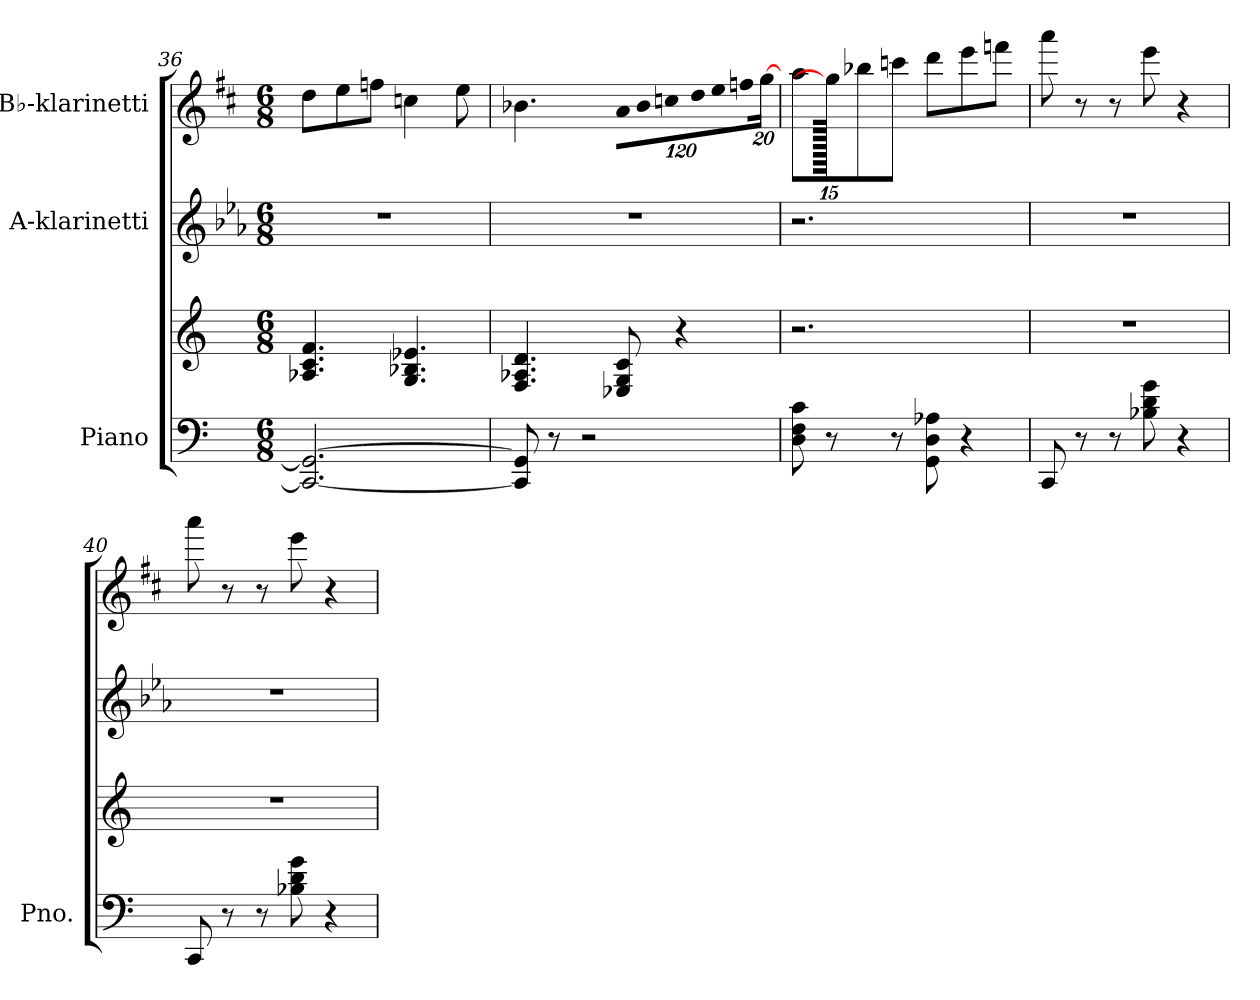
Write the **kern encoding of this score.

**kern	**kern	**kern	**kern
*part3	*part3	*part2	*part1
*staff4	*staff3	*staff2	*staff1
*I"Piano	*	*I"A-klarinetti	*I"B♭-klarinetti
*I'Pno.	*	*	*
*clefF4	*clefG2	*clefG2	*clefG2
*	*	*ITrd2c3	*ITrd1c2
*k[]	*k[]	*k[]	*k[]
*M6/8	*M6/8	*M6/8	*M6/8
=36	=36	=36	=36
2.CC/_ 2.GG/_	4.A-X/ 4.c/ 4.f/	2.r	8cc\L
.	.	.	8dd\
.	.	.	8ee-X\J
.	4.G/ 4.B-X/ 4.e-X/	.	4b-X\
.	.	.	8dd\
!!LO:PB:g=z
=37	=37	=37	=37
8CC/] 8GG/]	4.F/ 4.A-X/ 4.d/	2.r	4.a-X\
8r	.	.	.
2r	.	.	.
*	*	*	*Xbrackettup
!	!	!	!LO:N:vis=16
.	8E-X/ 8G/ 8c/	.	1920%103g\LL
!	!	!	!LO:N:vis=16
.	.	.	1920%103a-\
!	!	!	!LO:N:vis=16
.	.	.	1920%103b-X\
.	4r	.	.
!	!	!	!LO:N:vis=16
.	.	.	1920%103cc\
!	!	!	!LO:N:vis=16
.	.	.	1920%103dd\
!	!	!	!LO:N:vis=16
.	.	.	1920%103ee-X\
.	.	.	[320%17ff\JJ
=38	=38	=38	=38
8D\ 8F\ 8c\	2.r	2.r	8gg\L
8r	.	.	1920ff\]
.	.	.	8aa-X\
8r	.	.	.
.	.	.	8bb-X\J
8GG\ 8D\ 8A-X\	.	.	.
.	.	.	8ccc\L
4r	.	.	.
.	.	.	8ddd\
.	.	.	8eee-X\J
1920ryy	1920ryy	1920ryy	.
=39	=39	=39	=39
8CC/	2.r	2.r	8ggg\
8r	.	.	8r
8r	.	.	8r
8B-X\ 8d\ 8g\	.	.	8ddd\
4r	.	.	4r
=40	=40	=40	=40
8CC/	2.r	2.r	8ggg\
8r	.	.	8r
8r	.	.	8r
8B-X\ 8d\ 8g\	.	.	8ddd\
4r	.	.	4r
=	=	=	=
*-	*-	*-	*-
